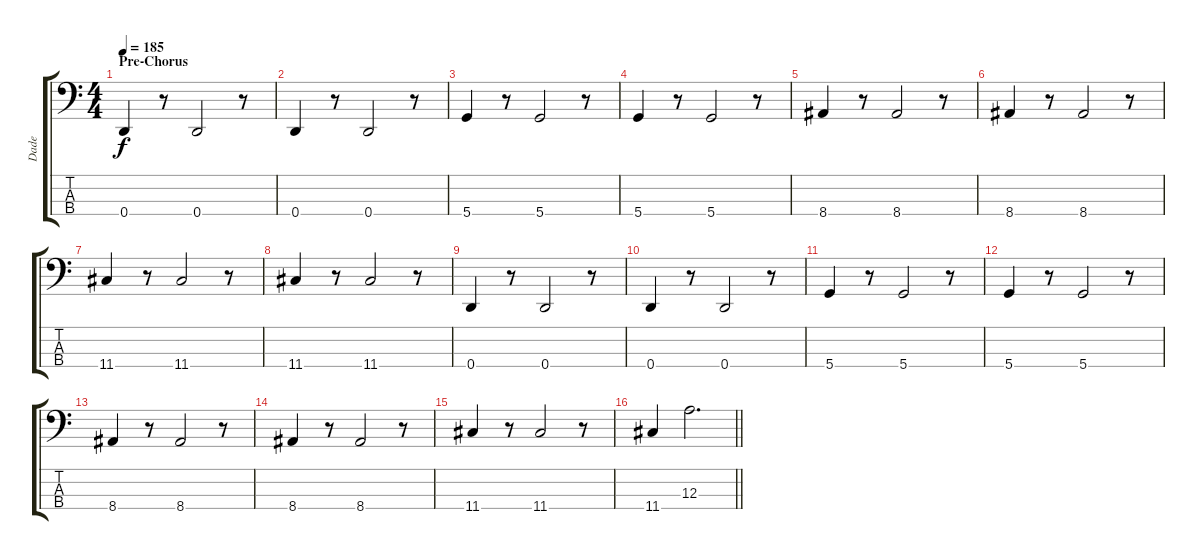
\track ("Dade" "Dade") {instrument electricbassfinger}
\staff {score tabs}
\tuning (G2 D2 A1 D1) {hide}
\ts (4 4)
\section ("" "Pre-Chorus")
\tempo 185
\clef f4
\ks c
0.4.4{dy f} r.8 0.4.2 r.8 |
0.4.4 r.8 0.4.2 r.8 |
5.4.4 r.8 5.4.2 r.8 |
5.4.4 r.8 5.4.2 r.8 |
8.4.4 r.8 8.4.2 r.8 |
8.4.4 r.8 8.4.2 r.8 |
11.4.4 r.8 11.4.2 r.8 |
11.4.4 r.8 11.4.2 r.8 |
0.4.4 r.8 0.4.2 r.8 |
0.4.4 r.8 0.4.2 r.8 |
5.4.4 r.8 5.4.2 r.8 |
5.4.4 r.8 5.4.2 r.8 |
8.4.4 r.8 8.4.2 r.8 |
8.4.4 r.8 8.4.2 r.8 |
11.4.4 r.8 11.4.2 r.8 |
\barLineRight lightlight
11.4.4 12.3.2{d}
